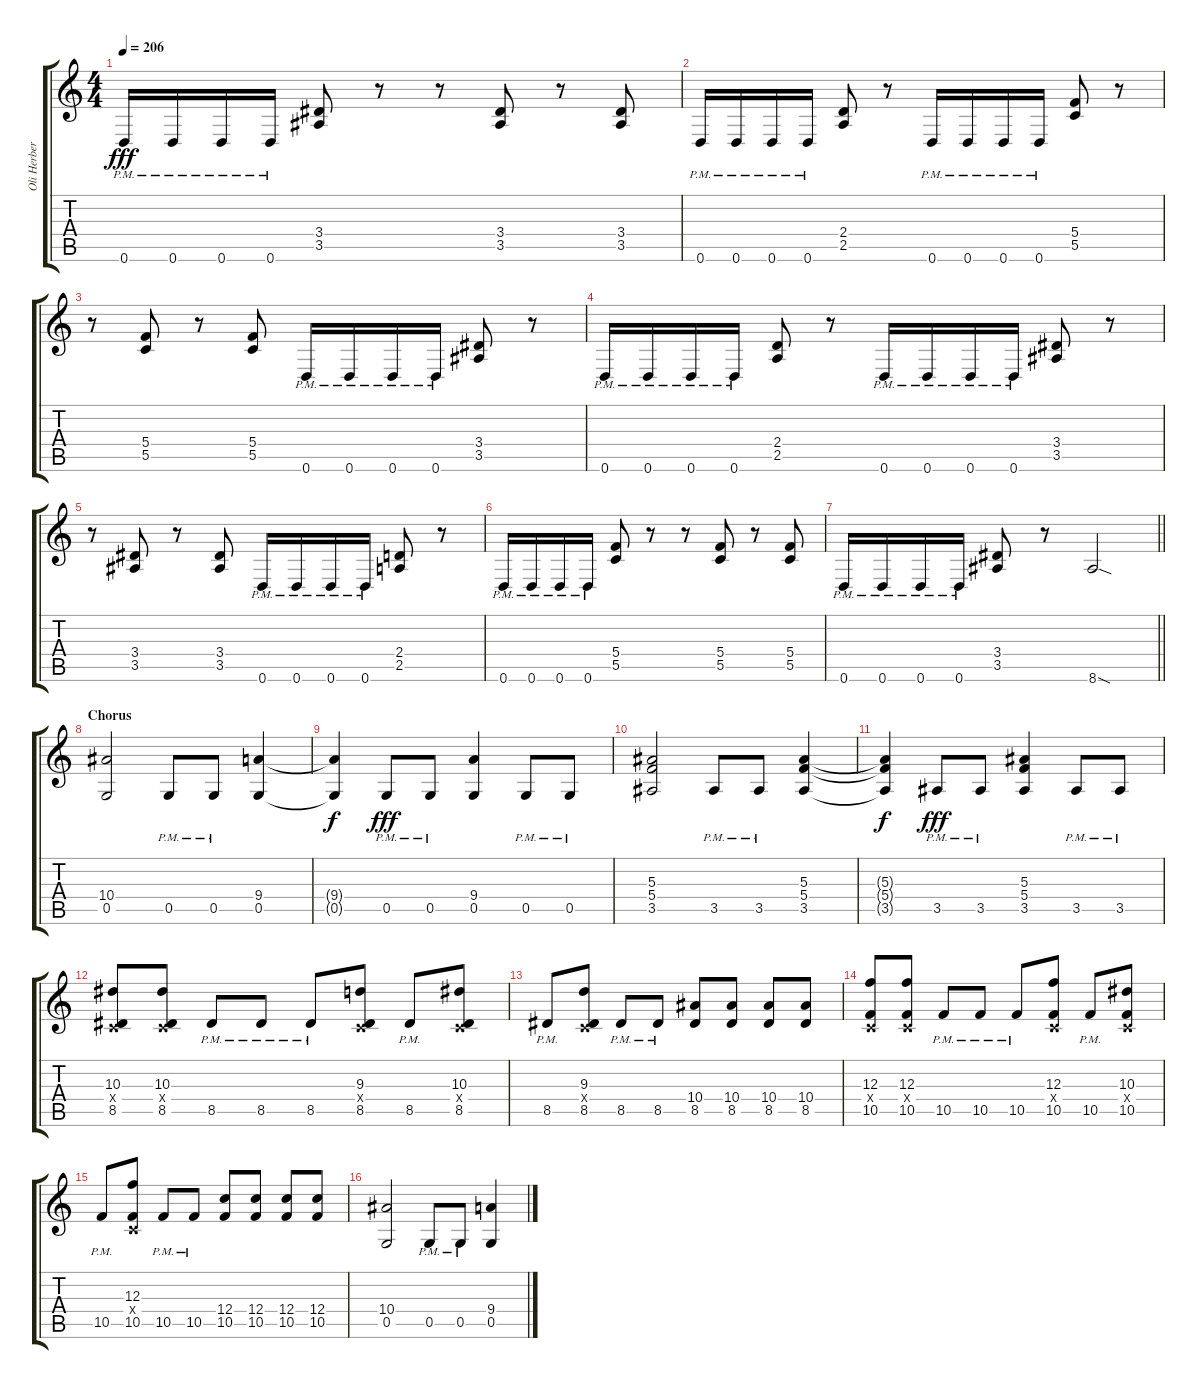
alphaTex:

\track ("Oli Herbert" "Oli Herber") {instrument overdrivenguitar}
\staff {score tabs}
\tuning (D4 A3 F3 C3 G2 D2) {hide}
\ts (4 4)
\tempo 206
\clef g2
\ks c
0.6{pm}.16{dy fff} 0.6{pm}.16 0.6{pm}.16 0.6{pm}.16 (3.4 3.5).8 r.8 r.8 (3.4 3.5).8 r.8 (3.4 3.5).8 |
0.6{pm}.16 0.6{pm}.16 0.6{pm}.16 0.6{pm}.16 (2.4 2.5).8 r.8 0.6{pm}.16 0.6{pm}.16 0.6{pm}.16 0.6{pm}.16 (5.4 5.5).8 r.8 |
r.8 (5.4 5.5).8 r.8 (5.4 5.5).8 0.6{pm}.16 0.6{pm}.16 0.6{pm}.16 0.6{pm}.16 (3.4 3.5).8 r.8 |
0.6{pm}.16 0.6{pm}.16 0.6{pm}.16 0.6{pm}.16 (2.4 2.5).8 r.8 0.6{pm}.16 0.6{pm}.16 0.6{pm}.16 0.6{pm}.16 (3.4 3.5).8 r.8 |
r.8 (3.4 3.5).8 r.8 (3.4 3.5).8 0.6{pm}.16 0.6{pm}.16 0.6{pm}.16 0.6{pm}.16 (2.4 2.5).8 r.8 |
0.6{pm}.16 0.6{pm}.16 0.6{pm}.16 0.6{pm}.16 (5.4 5.5).8 r.8 r.8 (5.4 5.5).8 r.8 (5.4 5.5).8 |
\barLineRight lightlight
0.6{pm}.16 0.6{pm}.16 0.6{pm}.16 0.6{pm}.16 (3.4 3.5).8 r.8 8.6{sod}.2 |
\section ("" "Chorus")
(10.4 0.5).2 0.5{pm}.8 0.5{pm}.8 (9.4 0.5).4 |
(9.4{t} 0.5{t}).4{dy f} 0.5{pm}.8{dy fff} 0.5{pm}.8 (9.4 0.5).4 0.5{pm}.8 0.5{pm}.8 |
(5.3 5.4 3.5).2 3.5{pm}.8 3.5{pm}.8 (5.3 5.4 3.5).4 |
(5.3{t} 5.4{t} 3.5{t}).4{dy f} 3.5{pm}.8{dy fff} 3.5{pm}.8 (5.3 5.4 3.5).4 3.5{pm}.8 3.5{pm}.8 |
(10.3 0.4{x} 8.5).8 (10.3 0.4{x} 8.5).8 8.5{pm}.8 8.5{pm}.8 8.5{pm}.8 (9.3 0.4{x} 8.5).8 8.5{pm}.8 (10.3 0.4{x} 8.5).8 |
8.5{pm}.8 (9.3 0.4{x} 8.5).8 8.5{pm}.8 8.5{pm}.8 (10.4 8.5).8 (10.4 8.5).8 (10.4 8.5).8 (10.4 8.5).8 |
(12.3 0.4{x} 10.5).8 (12.3 0.4{x} 10.5).8 10.5{pm}.8 10.5{pm}.8 10.5{pm}.8 (12.3 0.4{x} 10.5).8 10.5{pm}.8 (10.3 0.4{x} 10.5).8 |
10.5{pm}.8 (12.3 0.4{x} 10.5).8 10.5{pm}.8 10.5{pm}.8 (12.4 10.5).8 (12.4 10.5).8 (12.4 10.5).8 (12.4 10.5).8 |
(10.4 0.5).2 0.5{pm}.8 0.5{pm}.8 (9.4 0.5).4
